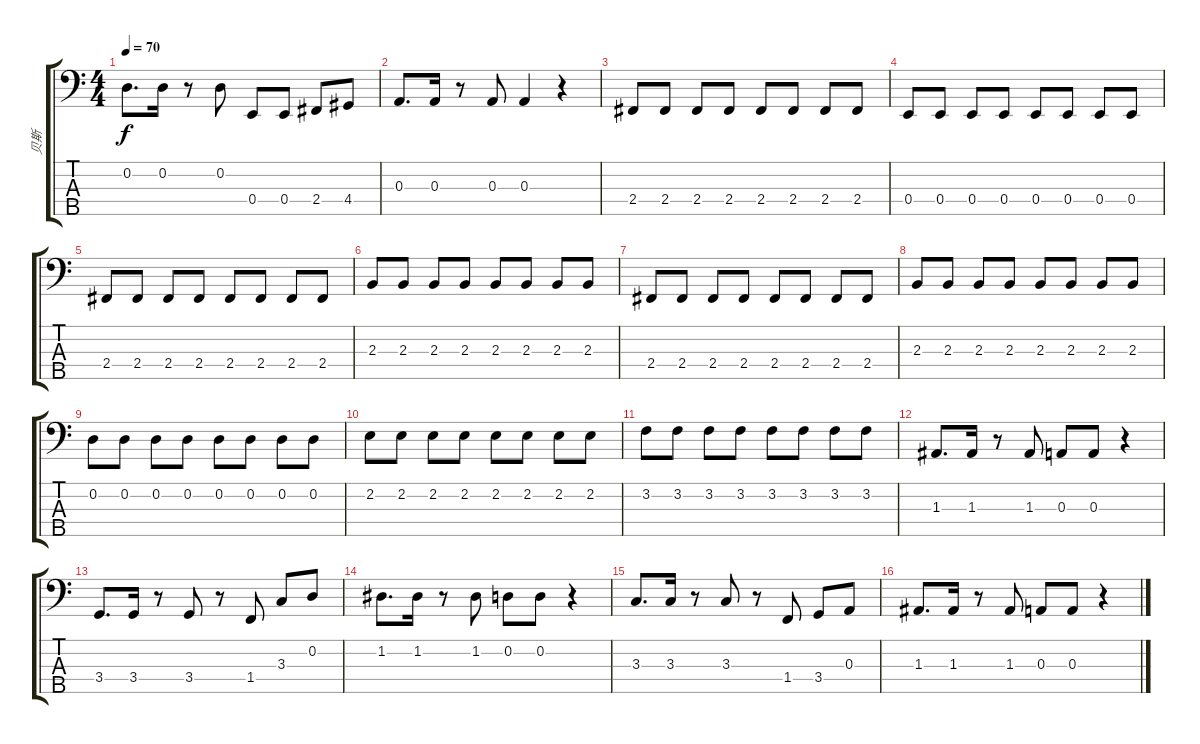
\track ("贝斯" "贝斯") {instrument electricbassfinger}
\staff {score tabs}
\tuning (G2 D2 A1 E1 B0) {hide}
\ts (4 4)
\tempo 70
\clef f4
\ks c
0.2.8{d dy f} 0.2.16 r.8 0.2.8 0.4.8 0.4.8 2.4.8 4.4.8 |
0.3.8{d} 0.3.16 r.8 0.3.8 0.3.4 r.4 |
2.4.8 2.4.8 2.4.8 2.4.8 2.4.8 2.4.8 2.4.8 2.4.8 |
0.4.8 0.4.8 0.4.8 0.4.8 0.4.8 0.4.8 0.4.8 0.4.8 |
2.4.8 2.4.8 2.4.8 2.4.8 2.4.8 2.4.8 2.4.8 2.4.8 |
2.3.8 2.3.8 2.3.8 2.3.8 2.3.8 2.3.8 2.3.8 2.3.8 |
2.4.8 2.4.8 2.4.8 2.4.8 2.4.8 2.4.8 2.4.8 2.4.8 |
2.3.8 2.3.8 2.3.8 2.3.8 2.3.8 2.3.8 2.3.8 2.3.8 |
0.2.8 0.2.8 0.2.8 0.2.8 0.2.8 0.2.8 0.2.8 0.2.8 |
2.2.8 2.2.8 2.2.8 2.2.8 2.2.8 2.2.8 2.2.8 2.2.8 |
3.2.8 3.2.8 3.2.8 3.2.8 3.2.8 3.2.8 3.2.8 3.2.8 |
1.3.8{d} 1.3.16 r.8 1.3.8 0.3.8 0.3.8 r.4 |
3.4.8{d} 3.4.16 r.8 3.4.8 r.8 1.4.8 3.3.8 0.2.8 |
1.2.8{d} 1.2.16 r.8 1.2.8 0.2.8 0.2.8 r.4 |
3.3.8{d} 3.3.16 r.8 3.3.8 r.8 1.4.8 3.4.8 0.3.8 |
1.3.8{d} 1.3.16 r.8 1.3.8 0.3.8 0.3.8 r.4
